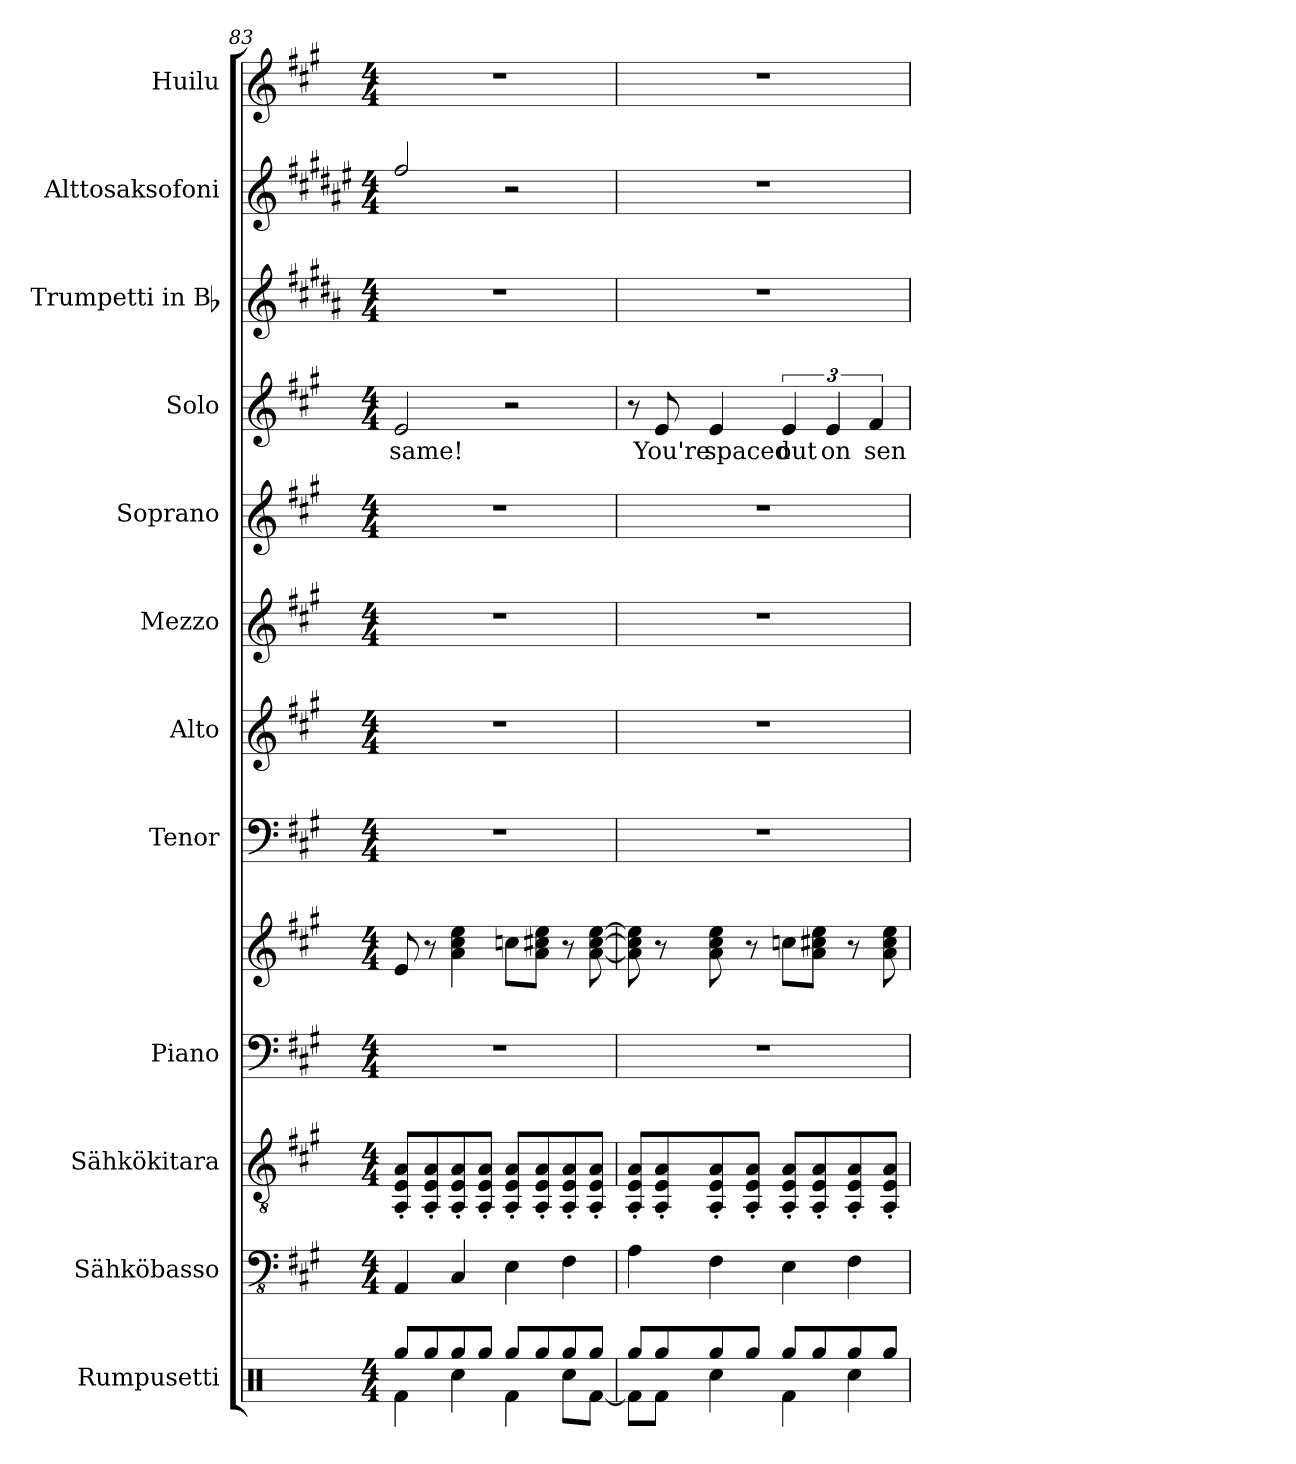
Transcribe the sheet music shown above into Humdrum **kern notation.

**kern	**kern	**kern	**kern	**kern	**kern	**kern	**kern	**kern	**kern	**text	**kern	**kern	**kern
*part12	*part11	*part10	*part9	*part9	*part8	*part7	*part6	*part5	*part4	*part4	*part3	*part2	*part1
*staff13	*staff12	*staff11	*staff10	*staff9	*staff8	*staff7	*staff6	*staff5	*staff4	*staff4	*staff3	*staff2	*staff1
*I"Rumpusetti	*I"Sähköbasso	*I"Sähkökitara	*I"Piano	*	*I"Tenor	*I"Alto	*I"Mezzo	*I"Soprano	*I"Solo	*	*I"Trumpetti in Bb	*I"Alttosaksofoni	*I"Huilu
*I'R. setti	*	*	*I'Pno.	*	*I'T.	*I'A.	*I'M.	*I'S.	*I'Solo	*	*I'Tpt. in Bb	*	*I'H.
!!LO:LB:g=z
*clefX	*clefFv4	*clefGv2	*clefF4	*clefG2	*clefF4	*clefG2	*clefG2	*clefG2	*clefG2	*	*clefG2	*clefG2	*clefG2
*	*	*	*	*	*	*	*	*	*	*	*ITrd1c2	*ITrd5c9	*
*k[]	*k[f#c#g#]	*k[f#c#g#]	*k[f#c#g#]	*k[f#c#g#]	*k[f#c#g#]	*k[f#c#g#]	*k[f#c#g#]	*k[f#c#g#]	*k[f#c#g#]	*	*k[f#c#g#]	*k[f#c#g#]	*k[f#c#g#]
*M4/4	*M4/4	*M4/4	*M4/4	*M4/4	*M4/4	*M4/4	*M4/4	*M4/4	*M4/4	*	*M4/4	*M4/4	*M4/4
=83	=83	=83	=83	=83	=83	=83	=83	=83	=83	=83	=83	=83	=83
*^	*	*	*	*	*	*	*	*	*	*	*	*	*
!	!	!	!	!	!	!	!	!	!	!	!LO:LY:b	!	!	!
8Rgg/L	4Rf\	4AAA/	8AA/' 8E/' 8A/'L	1r	8e/	1r	1r	1r	1r	2e/	same!	1r	2a/	1r
8Rgg/	.	.	8AA/' 8E/' 8A/'	.	8r	.	.	.	.	.	.	.	.	.
8Rgg/	4Rcc\	4CC#/	8AA/' 8E/' 8A/'	.	4a\ 4cc#\ 4ee\	.	.	.	.	.	.	.	.	.
8Rgg/J	.	.	8AA/' 8E/' 8A/'J	.	.	.	.	.	.	.	.	.	.	.
8Rgg/L	4Rf\	4EE\	8AA/' 8E/' 8A/'L	.	8ccn\L	.	.	.	.	2r	.	.	2r	.
8Rgg/	.	.	8AA/' 8E/' 8A/'	.	8a\ 8cc#X\ 8ee\J	.	.	.	.	.	.	.	.	.
8Rgg/	8Rcc\L	4FF#\	8AA/' 8E/' 8A/'	.	8r	.	.	.	.	.	.	.	.	.
8Rgg/J	[8Rf\J	.	8AA/' 8E/' 8A/'J	.	[8a\ [8cc#\ [8ee\	.	.	.	.	.	.	.	.	.
=84	=84	=84	=84	=84	=84	=84	=84	=84	=84	=84	=84	=84	=84	=84
8Rgg/L	8Rf\L]	4AA\	8AA/' 8E/' 8A/'L	1r	8a\] 8cc#\] 8ee\]	1r	1r	1r	1r	8r	.	1r	1r	1r
!	!	!	!	!	!	!	!	!	!	!	!LO:LY:b	!	!	!
8Rgg/	8Rf\J	.	8AA/' 8E/' 8A/'	.	8r	.	.	.	.	8e/	You're	.	.	.
!	!	!	!	!	!	!	!	!	!	!	!LO:LY:b	!	!	!
8Rgg/	4Rcc\	4FF#\	8AA/' 8E/' 8A/'	.	8a\ 8cc#\ 8ee\	.	.	.	.	4e/	spaced	.	.	.
8Rgg/J	.	.	8AA/' 8E/' 8A/'J	.	8r	.	.	.	.	.	.	.	.	.
!	!	!	!	!	!	!	!	!	!	!	!LO:LY:b	!	!	!
8Rgg/L	4Rf\	4EE\	8AA/' 8E/' 8A/'L	.	8ccn\L	.	.	.	.	6e/	out	.	.	.
8Rgg/	.	.	8AA/' 8E/' 8A/'	.	8a\ 8cc#X\ 8ee\J	.	.	.	.	.	.	.	.	.
!	!	!	!	!	!	!	!	!	!	!	!LO:LY:b	!	!	!
.	.	.	.	.	.	.	.	.	.	6e/	on	.	.	.
8Rgg/	4Rcc\	4FF#\	8AA/' 8E/' 8A/'	.	8r	.	.	.	.	.	.	.	.	.
!	!	!	!	!	!	!	!	!	!	!	!LO:LY:b	!	!	!
.	.	.	.	.	.	.	.	.	.	6f#/	sen-	.	.	.
8Rgg/J	.	.	8AA/' 8E/' 8A/'J	.	8a\ 8cc#\ 8ee\	.	.	.	.	.	.	.	.	.
*v	*v	*	*	*	*	*	*	*	*	*	*	*	*	*
=	=	=	=	=	=	=	=	=	=	=	=	=	=
*-	*-	*-	*-	*-	*-	*-	*-	*-	*-	*-	*-	*-	*-
